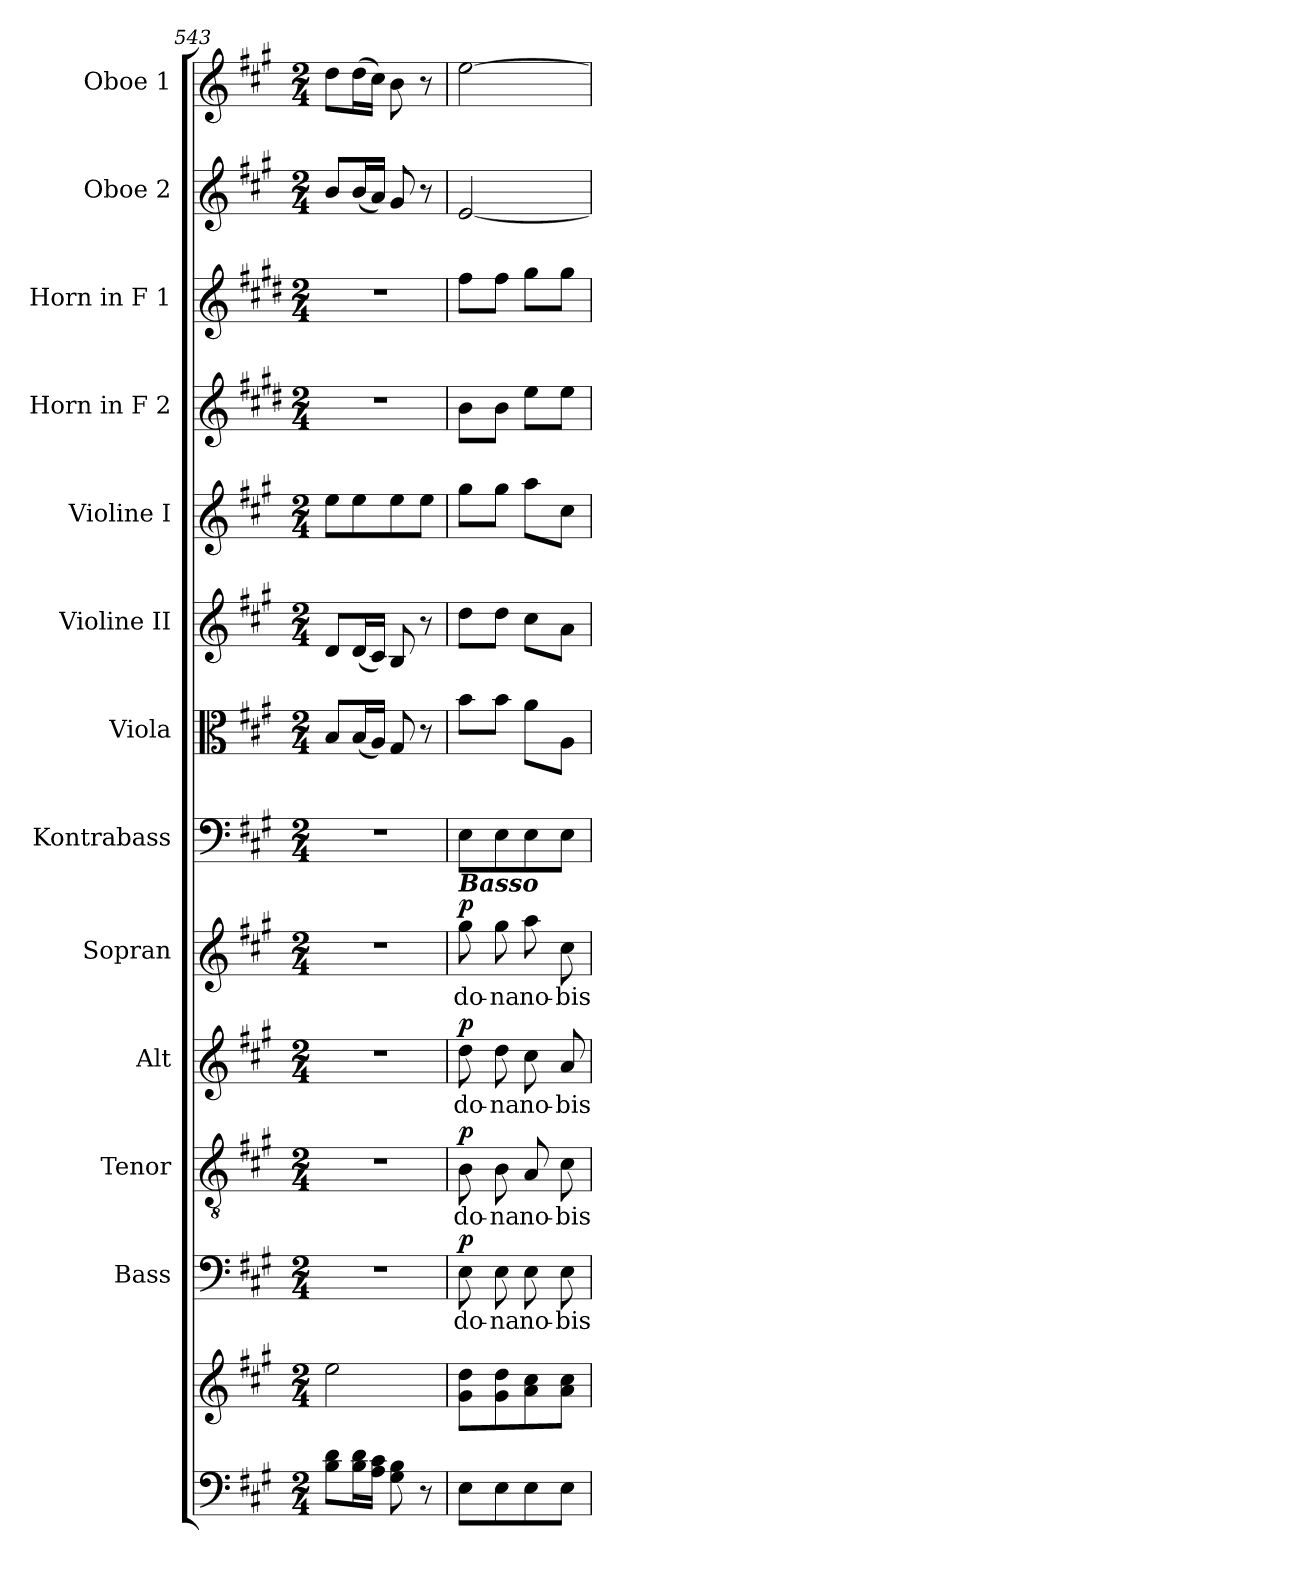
**kern	**kern	**kern	**text	**dynam	**kern	**text	**dynam	**kern	**text	**dynam	**kern	**text	**dynam	**kern	**kern	**kern	**kern	**kern	**kern	**kern	**kern
*part13	*part13	*part12	*part12	*part12	*part11	*part11	*part11	*part10	*part10	*part10	*part9	*part9	*part9	*part8	*part7	*part6	*part5	*part4	*part3	*part2	*part1
*staff14	*staff13	*staff12	*staff12	*staff12	*staff11	*staff11	*staff11	*staff10	*staff10	*staff10	*staff9	*staff9	*staff9	*staff8	*staff7	*staff6	*staff5	*staff4	*staff3	*staff2	*staff1
*	*	*I"Bass	*	*	*I"Tenor	*	*	*I"Alt	*	*	*I"Sopran	*	*	*I"Kontrabass	*I"Viola	*I"Violine II	*I"Violine I	*I"Horn in F 2	*I"Horn in F 1	*I"Oboe 2	*I"Oboe 1
*	*	*I'B.	*	*	*I'T.	*	*	*I'A.	*	*	*I'S.	*	*	*I'Kb.	*I'Vla.	*I'Vl. II	*I'Vl. I	*	*	*I'Ob.. 2	*I'Ob. 1
*clefF4	*clefG2	*clefF4	*	*	*clefGv2	*	*	*clefG2	*	*	*clefG2	*	*	*clefF4	*clefC3	*clefG2	*clefG2	*clefG2	*clefG2	*clefG2	*clefG2
*	*	*	*	*	*	*	*	*	*	*	*	*	*	*ITrd7c12	*	*	*	*ITrd4c7	*ITrd4c7	*	*
*k[f#c#g#]	*k[f#c#g#]	*k[f#c#g#]	*	*	*k[f#c#g#]	*	*	*k[f#c#g#]	*	*	*k[f#c#g#]	*	*	*k[f#c#g#]	*k[f#c#g#]	*k[f#c#g#]	*k[f#c#g#]	*k[f#c#g#]	*k[f#c#g#]	*k[f#c#g#]	*k[f#c#g#]
*A:	*A:	*A:	*	*	*A:	*	*	*A:	*	*	*A:	*	*	*A:	*A:	*A:	*A:	*A:	*A:	*A:	*A:
*M2/4	*M2/4	*M2/4	*	*	*M2/4	*	*	*M2/4	*	*	*M2/4	*	*	*M2/4	*M2/4	*M2/4	*M2/4	*M2/4	*M2/4	*M2/4	*M2/4
=543	=543	=543	=543	=543	=543	=543	=543	=543	=543	=543	=543	=543	=543	=543	=543	=543	=543	=543	=543	=543	=543
8B\ 8d\L	2ee\	2r	.	.	2r	.	.	2r	.	.	2r	.	.	2r	8B/L	8d/L	8ee\L	2r	2r	8b/L	8dd\L
16B\ 16d\L	.	.	.	.	.	.	.	.	.	.	.	.	.	.	(<16B/L	(<16d/L	8ee\	.	.	(<16b/L	(>16dd\L
16A\ 16c#\JJ	.	.	.	.	.	.	.	.	.	.	.	.	.	.	16A/JJ)	16c#/JJ)	.	.	.	16a/JJ)	16cc#\JJ)
8G#\ 8B\	.	.	.	.	.	.	.	.	.	.	.	.	.	.	8G#/	8B/	8ee\	.	.	8g#/	8b\
8r	.	.	.	.	.	.	.	.	.	.	.	.	.	.	8r	8r	8ee\J	.	.	8r	8r
=544	=544	=544	=544	=544	=544	=544	=544	=544	=544	=544	=544	=544	=544	=544	=544	=544	=544	=544	=544	=544	=544
!	!	!	!	!	!	!	!	!	!	!	!	!	!	!LO:TX:b:Bi:t=Basso	!	!	!	!	!	!	!
!	!	!	!LO:LY:b	!LO:DY:a	!	!LO:LY:b	!LO:DY:a	!	!LO:LY:b	!LO:DY:a	!	!LO:LY:b	!LO:DY:a	!	!	!	!	!	!	!	!
8E\L	8g#\ 8dd\L	8E\	do-	p	8B\	do-	p	8dd\	do-	p	8gg#\	do-	p	8EE\L	8b\L	8dd\L	8gg#\L	8e\L	8b\L	[2e/	[2ee\
!	!	!	!LO:LY:b	!	!	!LO:LY:b	!	!	!LO:LY:b	!	!	!LO:LY:b	!	!	!	!	!	!	!	!	!
8E\	8g#\ 8dd\	8E\	-na	.	8B\	-na	.	8dd\	-na	.	8gg#\	-na	.	8EE\	8b\J	8dd\J	8gg#\J	8e\J	8b\J	.	.
!	!	!	!LO:LY:b	!	!	!LO:LY:b	!	!	!LO:LY:b	!	!	!LO:LY:b	!	!	!	!	!	!	!	!	!
8E\	8a\ 8cc#\	8E\	no-	.	8A/	no-	.	8cc#\	no-	.	8aa\	no-	.	8EE\	8a\L	8cc#\L	8aa\L	8a\L	8cc#\L	.	.
!	!	!	!LO:LY:b	!	!	!LO:LY:b	!	!	!LO:LY:b	!	!	!LO:LY:b	!	!	!	!	!	!	!	!	!
8E\J	8a\ 8cc#\J	8E\	-bis	.	8c#\	-bis	.	8a/	-bis	.	8cc#\	-bis	.	8EE\J	8A\J	8a\J	8cc#\J	8a\J	8cc#\J	.	.
=	=	=	=	=	=	=	=	=	=	=	=	=	=	=	=	=	=	=	=	=	=
*-	*-	*-	*-	*-	*-	*-	*-	*-	*-	*-	*-	*-	*-	*-	*-	*-	*-	*-	*-	*-	*-
